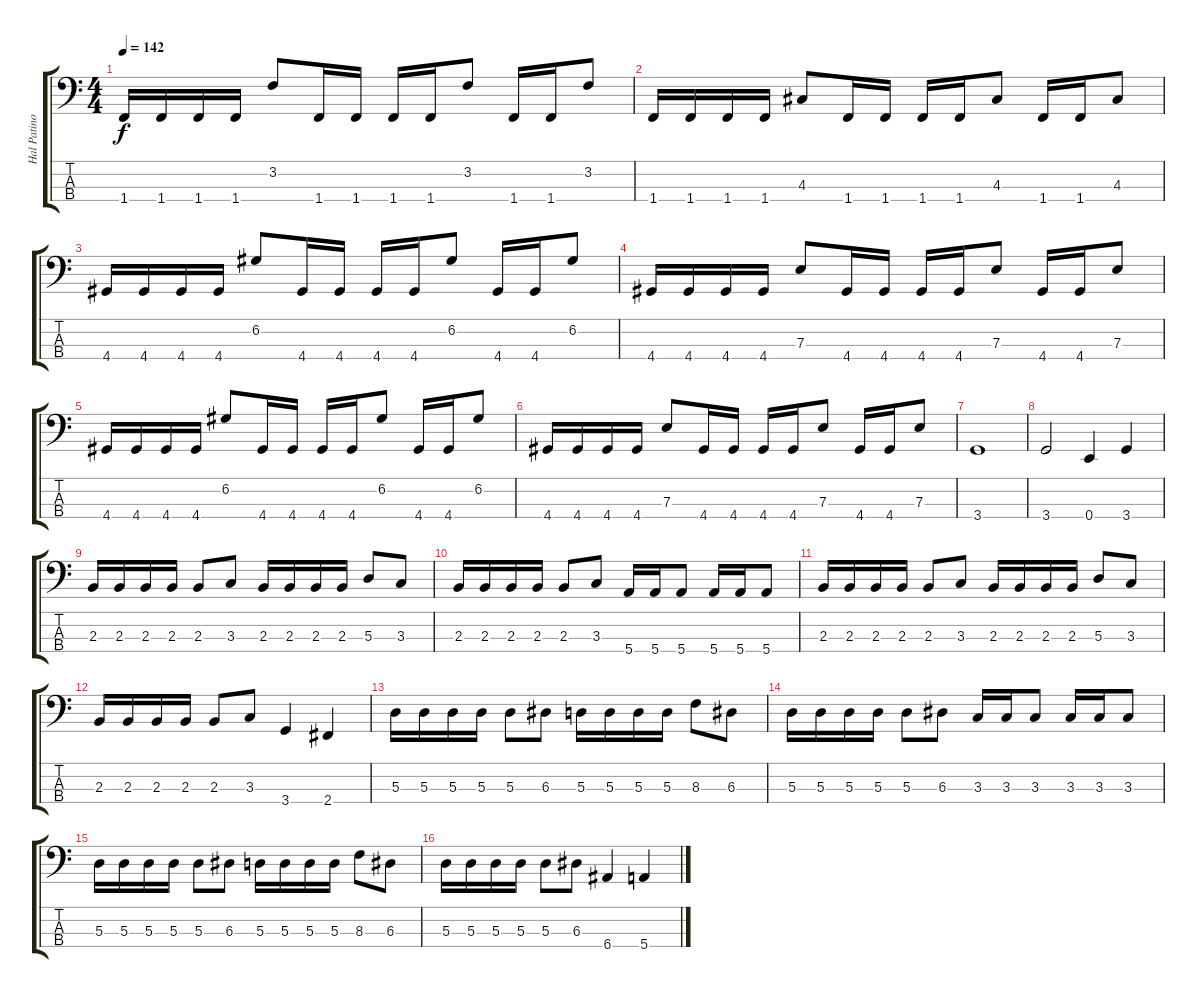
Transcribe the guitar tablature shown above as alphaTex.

\track ("Hal Patino" "Hal Patino") {instrument electricbassfinger}
\staff {score tabs}
\tuning (G2 D2 A1 E1) {hide}
\ts (4 4)
\tempo 142
\clef f4
\ks c
1.4.16{dy f} 1.4.16 1.4.16 1.4.16 3.2.8 1.4.16 1.4.16 1.4.16 1.4.16 3.2.8 1.4.16 1.4.16 3.2.8 |
1.4.16 1.4.16 1.4.16 1.4.16 4.3.8 1.4.16 1.4.16 1.4.16 1.4.16 4.3.8 1.4.16 1.4.16 4.3.8 |
4.4.16 4.4.16 4.4.16 4.4.16 6.2.8 4.4.16 4.4.16 4.4.16 4.4.16 6.2.8 4.4.16 4.4.16 6.2.8 |
4.4.16 4.4.16 4.4.16 4.4.16 7.3.8 4.4.16 4.4.16 4.4.16 4.4.16 7.3.8 4.4.16 4.4.16 7.3.8 |
4.4.16 4.4.16 4.4.16 4.4.16 6.2.8 4.4.16 4.4.16 4.4.16 4.4.16 6.2.8 4.4.16 4.4.16 6.2.8 |
4.4.16 4.4.16 4.4.16 4.4.16 7.3.8 4.4.16 4.4.16 4.4.16 4.4.16 7.3.8 4.4.16 4.4.16 7.3.8 |
3.4.1 |
3.4.2 0.4.4 3.4.4 |
2.3.16 2.3.16 2.3.16 2.3.16 2.3.8 3.3.8 2.3.16 2.3.16 2.3.16 2.3.16 5.3.8 3.3.8 |
2.3.16 2.3.16 2.3.16 2.3.16 2.3.8 3.3.8 5.4.16 5.4.16 5.4.8 5.4.16 5.4.16 5.4.8 |
2.3.16 2.3.16 2.3.16 2.3.16 2.3.8 3.3.8 2.3.16 2.3.16 2.3.16 2.3.16 5.3.8 3.3.8 |
2.3.16 2.3.16 2.3.16 2.3.16 2.3.8 3.3.8 3.4.4 2.4.4 |
5.3.16 5.3.16 5.3.16 5.3.16 5.3.8 6.3.8 5.3.16 5.3.16 5.3.16 5.3.16 8.3.8 6.3.8 |
5.3.16 5.3.16 5.3.16 5.3.16 5.3.8 6.3.8 3.3.16 3.3.16 3.3.8 3.3.16 3.3.16 3.3.8 |
5.3.16 5.3.16 5.3.16 5.3.16 5.3.8 6.3.8 5.3.16 5.3.16 5.3.16 5.3.16 8.3.8 6.3.8 |
5.3.16 5.3.16 5.3.16 5.3.16 5.3.8 6.3.8 6.4.4 5.4.4
